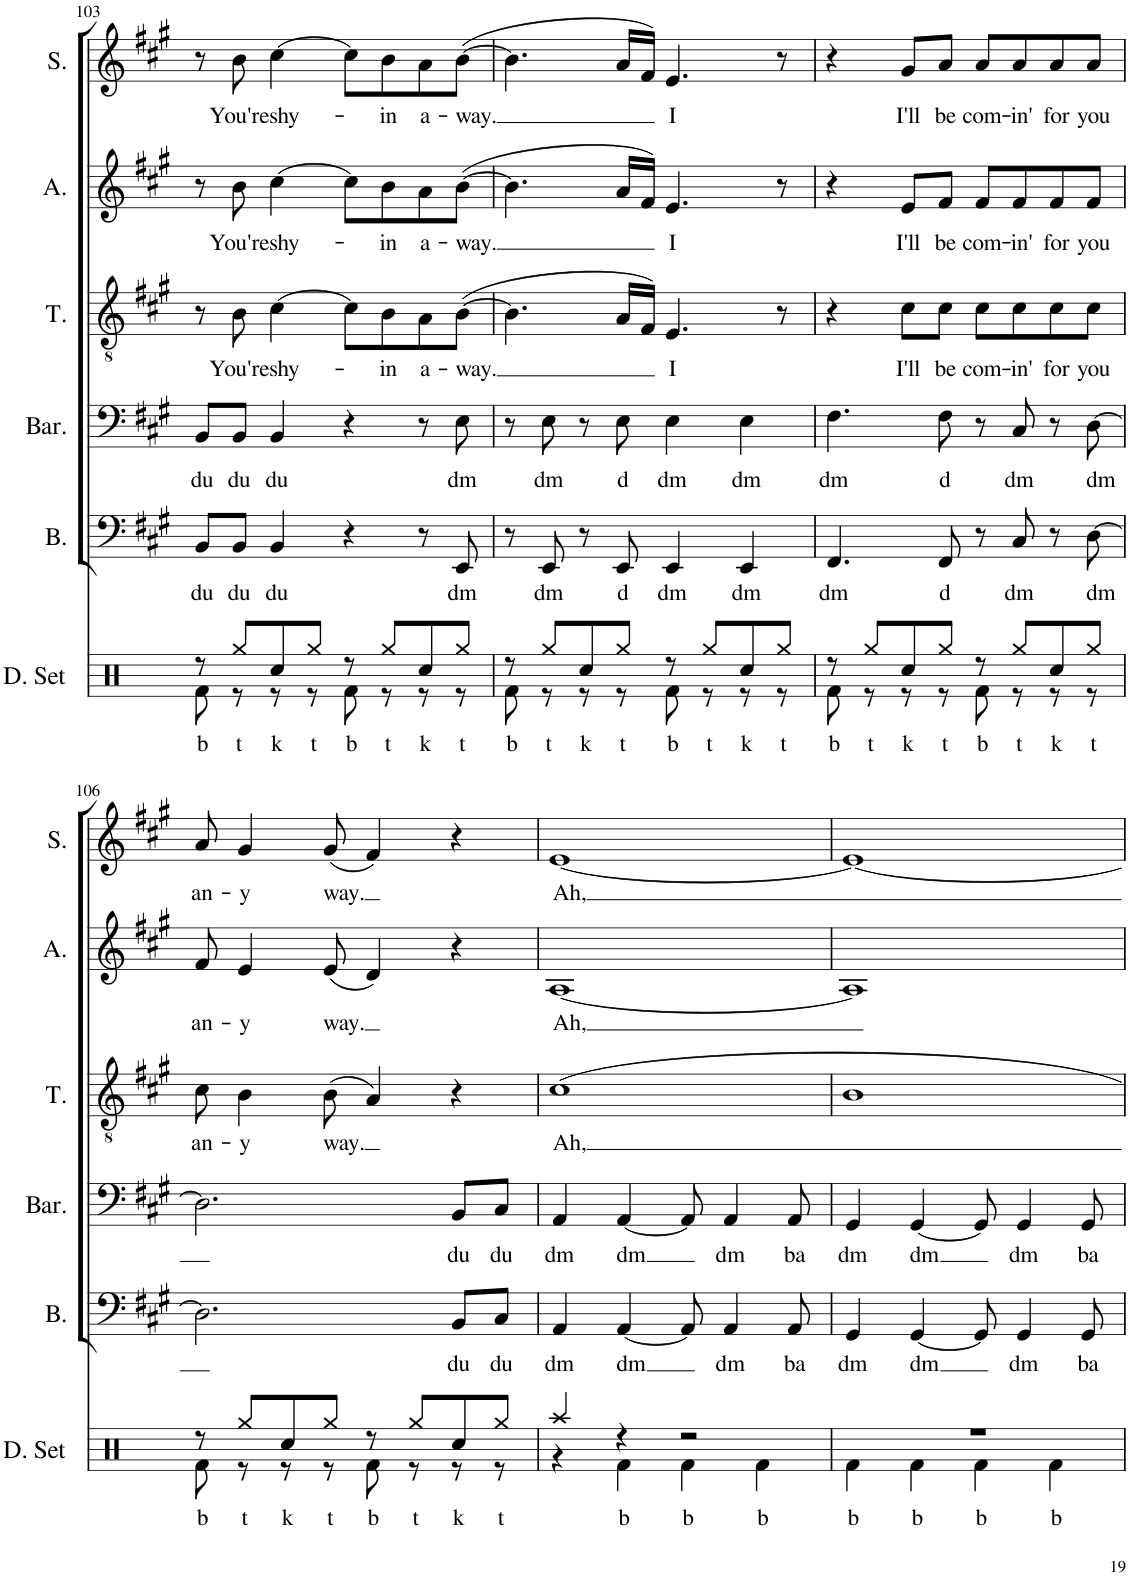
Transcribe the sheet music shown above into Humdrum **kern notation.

**kern	**text	**kern	**text	**kern	**text	**kern	**text	**kern	**text	**kern	**text
*part6	*part6	*part5	*part5	*part4	*part4	*part3	*part3	*part2	*part2	*part1	*part1
*staff6	*staff6	*staff5	*staff5	*staff4	*staff4	*staff3	*staff3	*staff2	*staff2	*staff1	*staff1
*I"Drumset	*	*I"Bass	*	*I"Baritone	*	*I"Tenor	*	*I"Alto	*	*I"Soprano	*
*I'D. Set	*	*I'B.	*	*I'Bar.	*	*I'T.	*	*I'A.	*	*I'S.	*
!!LO:PB:g=z
*clefX	*	*clefF4	*	*clefF4	*	*clefGv2	*	*clefG2	*	*clefG2	*
*k[]	*	*k[f#c#g#]	*	*k[f#c#g#]	*	*k[f#c#g#]	*	*k[f#c#g#]	*	*k[f#c#g#]	*
*M4/4	*	*M4/4	*	*M4/4	*	*M4/4	*	*M4/4	*	*M4/4	*
=103	=103	=103	=103	=103	=103	=103	=103	=103	=103	=103	=103
*^	*	*	*	*	*	*	*	*	*	*	*
!	!	!LO:LY:b	!	!LO:LY:b	!	!LO:LY:b	!	!	!	!	!	!
8r	8Rf\	b	8BB/L	du	8BB/L	du	8r	.	8r	.	8r	.
!	!	!LO:LY:b	!	!LO:LY:b	!	!LO:LY:b	!	!LO:LY:b	!	!LO:LY:b	!	!LO:LY:b
8Rgg/L	8r	t	8BB/J	du	8BB/J	du	8B\	You're	8b\	You're	8b\	You're
!	!	!LO:LY:b	!	!LO:LY:b	!	!LO:LY:b	!	!LO:LY:b	!	!LO:LY:b	!	!LO:LY:b
8Rcc/	8r	k	4BB/	du	4BB/	du	[4c#\	shy-	[4cc#\	shy-	[4cc#\	shy-
!	!	!LO:LY:b	!	!	!	!	!	!	!	!	!	!
8Rgg/J	8r	t	.	.	.	.	.	.	.	.	.	.
!	!	!LO:LY:b	!	!	!	!	!	!	!	!	!	!
8r	8Rf\	b	4r	.	4r	.	8c#\L]	.	8cc#\L]	.	8cc#\L]	.
!	!	!LO:LY:b	!	!	!	!	!	!LO:LY:b	!	!LO:LY:b	!	!LO:LY:b
8Rgg/L	8r	t	.	.	.	.	8B\	-in	8b\	-in	8b\	-in
!	!	!LO:LY:b	!	!	!	!	!	!LO:LY:b	!	!LO:LY:b	!	!LO:LY:b
8Rcc/	8r	k	8r	.	8r	.	8A\	a-	8a\	a-	8a\	a-
!	!	!LO:LY:b	!	!LO:LY:b	!	!LO:LY:b	!	!LO:LY:b	!	!LO:LY:b	!	!LO:LY:b
8Rgg/J	8r	t	8EE/	dm	8E\	dm	([8B\J	-way.	([8b\J	-way.	([8b\J	-way.
=104	=104	=104	=104	=104	=104	=104	=104	=104	=104	=104	=104	=104
!	!	!LO:LY:b	!	!	!	!	!	!	!	!	!	!
8r	8Rf\	b	8r	.	8r	.	4.B\]	.	4.b\]	.	4.b\]	.
!	!	!LO:LY:b	!	!LO:LY:b	!	!LO:LY:b	!	!	!	!	!	!
8Rgg/L	8r	t	8EE/	dm	8E\	dm	.	.	.	.	.	.
!	!	!LO:LY:b	!	!	!	!	!	!	!	!	!	!
8Rcc/	8r	k	8r	.	8r	.	.	.	.	.	.	.
!	!	!LO:LY:b	!	!LO:LY:b	!	!LO:LY:b	!	!	!	!	!	!
8Rgg/J	8r	t	8EE/	d	8E\	d	16A/LL	.	16a/LL	.	16a/LL	.
.	.	.	.	.	.	.	16F#/JJ)	.	16f#/JJ)	.	16f#/JJ)	.
!	!	!LO:LY:b	!	!LO:LY:b	!	!LO:LY:b	!	!LO:LY:b	!	!LO:LY:b	!	!LO:LY:b
8r	8Rf\	b	4EE/	dm	4E\	dm	4.E/	I	4.e/	I	4.e/	I
!	!	!LO:LY:b	!	!	!	!	!	!	!	!	!	!
8Rgg/L	8r	t	.	.	.	.	.	.	.	.	.	.
!	!	!LO:LY:b	!	!LO:LY:b	!	!LO:LY:b	!	!	!	!	!	!
8Rcc/	8r	k	4EE/	dm	4E\	dm	.	.	.	.	.	.
!	!	!LO:LY:b	!	!	!	!	!	!	!	!	!	!
8Rgg/J	8r	t	.	.	.	.	8r	.	8r	.	8r	.
=105	=105	=105	=105	=105	=105	=105	=105	=105	=105	=105	=105	=105
!	!	!LO:LY:b	!	!LO:LY:b	!	!LO:LY:b	!	!	!	!	!	!
8r	8Rf\	b	4.FF#/	dm	4.F#\	dm	4r	.	4r	.	4r	.
!	!	!LO:LY:b	!	!	!	!	!	!	!	!	!	!
8Rgg/L	8r	t	.	.	.	.	.	.	.	.	.	.
!	!	!LO:LY:b	!	!	!	!	!	!LO:LY:b	!	!LO:LY:b	!	!LO:LY:b
8Rcc/	8r	k	.	.	.	.	8c#\L	I'll	8e/L	I'll	8g#/L	I'll
!	!	!LO:LY:b	!	!LO:LY:b	!	!LO:LY:b	!	!LO:LY:b	!	!LO:LY:b	!	!LO:LY:b
8Rgg/J	8r	t	8FF#/	d	8F#\	d	8c#\J	be	8f#/J	be	8a/J	be
!	!	!LO:LY:b	!	!	!	!	!	!LO:LY:b	!	!LO:LY:b	!	!LO:LY:b
8r	8Rf\	b	8r	.	8r	.	8c#\L	com-	8f#/L	com-	8a/L	com-
!	!	!LO:LY:b	!	!LO:LY:b	!	!LO:LY:b	!	!LO:LY:b	!	!LO:LY:b	!	!LO:LY:b
8Rgg/L	8r	t	8C#/	dm	8C#/	dm	8c#\	-in'	8f#/	-in'	8a/	-in'
!	!	!LO:LY:b	!	!	!	!	!	!LO:LY:b	!	!LO:LY:b	!	!LO:LY:b
8Rcc/	8r	k	8r	.	8r	.	8c#\	for	8f#/	for	8a/	for
!	!	!LO:LY:b	!	!LO:LY:b	!	!LO:LY:b	!	!LO:LY:b	!	!LO:LY:b	!	!LO:LY:b
8Rgg/J	8r	t	[8D\	dm	[8D\	dm	8c#\J	you	8f#/J	you	8a/J	you
!!LO:LB:g=z
=106	=106	=106	=106	=106	=106	=106	=106	=106	=106	=106	=106	=106
!	!	!LO:LY:b	!	!	!	!	!	!LO:LY:b	!	!LO:LY:b	!	!LO:LY:b
8r	8Rf\	b	2.D\]	.	2.D\]	.	8c#\	an-	8f#/	an-	8a/	an-
!	!	!LO:LY:b	!	!	!	!	!	!LO:LY:b	!	!LO:LY:b	!	!LO:LY:b
8Rgg/L	8r	t	.	.	.	.	4B\	-y	4e/	-y	4g#/	-y
!	!	!LO:LY:b	!	!	!	!	!	!	!	!	!	!
8Rcc/	8r	k	.	.	.	.	.	.	.	.	.	.
!	!	!LO:LY:b	!	!	!	!	!	!LO:LY:b	!	!LO:LY:b	!	!LO:LY:b
8Rgg/J	8r	t	.	.	.	.	(8B\	way.	(8e/	way.	(8g#/	way.
!	!	!LO:LY:b	!	!	!	!	!	!	!	!	!	!
8r	8Rf\	b	.	.	.	.	4A/)	.	4d/)	.	4f#/)	.
!	!	!LO:LY:b	!	!	!	!	!	!	!	!	!	!
8Rgg/L	8r	t	.	.	.	.	.	.	.	.	.	.
!	!	!LO:LY:b	!	!LO:LY:b	!	!LO:LY:b	!	!	!	!	!	!
8Rcc/	8r	k	8BB/L	du	8BB/L	du	4r	.	4r	.	4r	.
!	!	!LO:LY:b	!	!LO:LY:b	!	!LO:LY:b	!	!	!	!	!	!
8Rgg/J	8r	t	8C#/J	du	8C#/J	du	.	.	.	.	.	.
=107	=107	=107	=107	=107	=107	=107	=107	=107	=107	=107	=107	=107
!	!	!	!	!LO:LY:b	!	!LO:LY:b	!	!LO:LY:b	!	!LO:LY:b	!	!LO:LY:b
4Raa/	4r	.	4AA/	dm	4AA/	dm	1c#	Ah,	[1A	Ah,	[1e	Ah,
!	!	!LO:LY:b	!	!LO:LY:b	!	!LO:LY:b	!	!	!	!	!	!
4r	4Rf\	b	[4AA/	dm	[4AA/	dm	.	.	.	.	.	.
!	!	!LO:LY:b	!	!	!	!	!	!	!	!	!	!
2r	4Rf\	b	8AA/]	.	8AA/]	.	.	.	.	.	.	.
!	!	!	!	!LO:LY:b	!	!LO:LY:b	!	!	!	!	!	!
.	.	.	4AA/	dm	4AA/	dm	.	.	.	.	.	.
!	!	!LO:LY:b	!	!	!	!	!	!	!	!	!	!
.	4Rf\	b	.	.	.	.	.	.	.	.	.	.
!	!	!	!	!LO:LY:b	!	!LO:LY:b	!	!	!	!	!	!
.	.	.	8AA/	ba	8AA/	ba	.	.	.	.	.	.
=108	=108	=108	=108	=108	=108	=108	=108	=108	=108	=108	=108	=108
!	!	!LO:LY:b	!	!LO:LY:b	!	!LO:LY:b	!	!	!	!	!	!
1r	4Rf\	b	4GG#/	dm	4GG#/	dm	1B	.	1A]	.	1e_	.
!	!	!LO:LY:b	!	!LO:LY:b	!	!LO:LY:b	!	!	!	!	!	!
.	4Rf\	b	[4GG#/	dm	[4GG#/	dm	.	.	.	.	.	.
!	!	!LO:LY:b	!	!	!	!	!	!	!	!	!	!
.	4Rf\	b	8GG#/]	.	8GG#/]	.	.	.	.	.	.	.
!	!	!	!	!LO:LY:b	!	!LO:LY:b	!	!	!	!	!	!
.	.	.	4GG#/	dm	4GG#/	dm	.	.	.	.	.	.
!	!	!LO:LY:b	!	!	!	!	!	!	!	!	!	!
.	4Rf\	b	.	.	.	.	.	.	.	.	.	.
!	!	!	!	!LO:LY:b	!	!LO:LY:b	!	!	!	!	!	!
.	.	.	8GG#/	ba	8GG#/	ba	.	.	.	.	.	.
*v	*v	*	*	*	*	*	*	*	*	*	*	*
=	=	=	=	=	=	=	=	=	=	=	=
*-	*-	*-	*-	*-	*-	*-	*-	*-	*-	*-	*-
